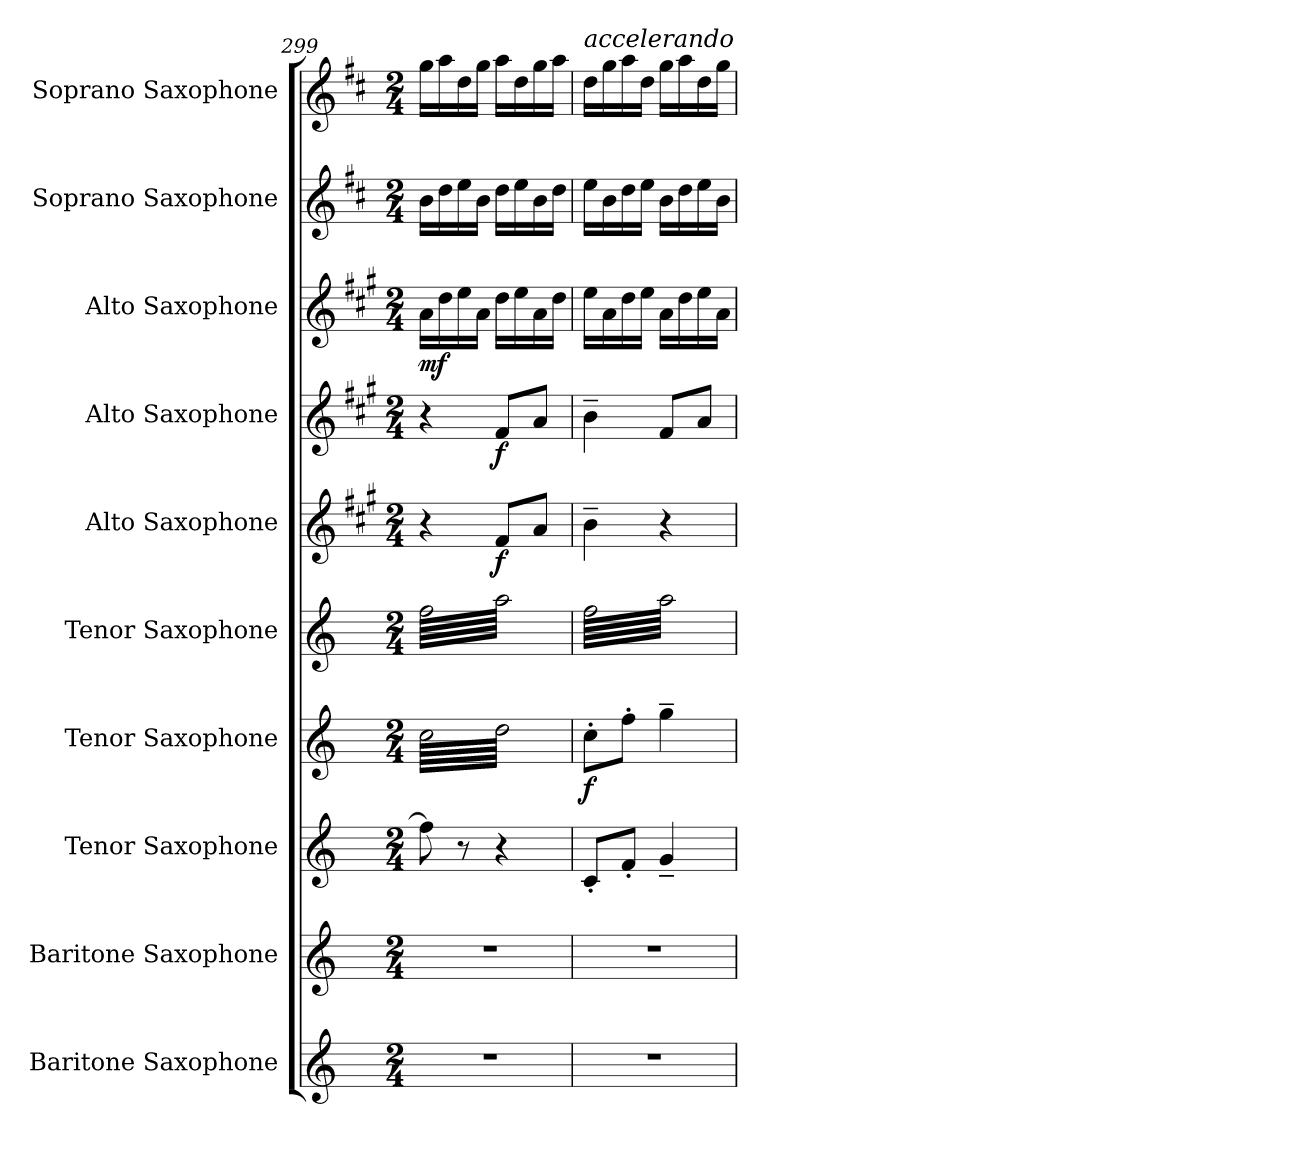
**kern	**kern	**kern	**kern	**dynam	**kern	**kern	**dynam	**kern	**dynam	**kern	**dynam	**kern	**kern
*part10	*part9	*part8	*part7	*part7	*part6	*part5	*part5	*part4	*part4	*part3	*part3	*part2	*part1
*staff10	*staff9	*staff8	*staff7	*staff7	*staff6	*staff5	*staff5	*staff4	*staff4	*staff3	*staff3	*staff2	*staff1
*I"Baritone Saxophone	*I"Baritone Saxophone	*I"Tenor Saxophone	*I"Tenor Saxophone	*	*I"Tenor Saxophone	*I"Alto Saxophone	*	*I"Alto Saxophone	*	*I"Alto Saxophone	*	*I"Soprano Saxophone	*I"Soprano Saxophone
*I'Bar. Sax.	*I'Bar. Sax.	*I'T. Sax.	*I'T. Sax.	*	*I'T. Sax.	*I'A. Sax.	*	*I'A. Sax.	*	*I'A. Sax.	*	*I'S. Sax.	*I'S. Sax.
*clefG2	*clefG2	*clefG2	*clefG2	*	*clefG2	*clefG2	*	*clefG2	*	*clefG2	*	*clefG2	*clefG2
*ITrd12c21	*ITrd12c21	*ITrd8c14	*ITrd8c14	*	*ITrd8c14	*ITrd5c9	*	*ITrd5c9	*	*ITrd5c9	*	*ITrd1c2	*ITrd1c2
*k[]	*k[]	*k[]	*k[]	*	*k[]	*k[]	*	*k[]	*	*k[]	*	*k[]	*k[]
*M2/4	*M2/4	*M2/4	*M2/4	*	*M2/4	*M2/4	*	*M2/4	*	*M2/4	*	*M2/4	*M2/4
=299	=299	=299	=299	=299	=299	=299	=299	=299	=299	=299	=299	=299	=299
!	!	!	!	!	!	!	!	!	!	!	!LO:DY:b	!	!
*	*	*	*tremolo	*	*	*	*	*	*	*	*	*	*
*	*	*	*	*	*tremolo	*	*	*	*	*	*	*	*
2r	2r	8f\]	64c\LLLL	.	64f\LLLL	4r	.	4r	.	16c\LL	mf	16a\LL	16ff\LL
.	.	.	64d\	.	64a\	.	.	.	.	.	.	.	.
.	.	.	64c\	.	64f\	.	.	.	.	.	.	.	.
.	.	.	64d\	.	64a\	.	.	.	.	.	.	.	.
.	.	.	64c\	.	64f\	.	.	.	.	16f\	.	16cc\	16gg\
.	.	.	64d\	.	64a\	.	.	.	.	.	.	.	.
.	.	.	64c\	.	64f\	.	.	.	.	.	.	.	.
.	.	.	64d\	.	64a\	.	.	.	.	.	.	.	.
.	.	8r	64c\	.	64f\	.	.	.	.	16g\	.	16dd\	16cc\
.	.	.	64d\	.	64a\	.	.	.	.	.	.	.	.
.	.	.	64c\	.	64f\	.	.	.	.	.	.	.	.
.	.	.	64d\	.	64a\	.	.	.	.	.	.	.	.
.	.	.	64c\	.	64f\	.	.	.	.	16c\JJ	.	16a\JJ	16ff\JJ
.	.	.	64d\	.	64a\	.	.	.	.	.	.	.	.
.	.	.	64c\	.	64f\	.	.	.	.	.	.	.	.
.	.	.	64d\	.	64a\	.	.	.	.	.	.	.	.
!	!	!	!	!	!	!	!LO:DY:b	!	!LO:DY:b	!	!	!	!
.	.	4r	64c\	.	64f\	8A/L	f	8A/L	f	16f\LL	.	16cc\LL	16gg\LL
.	.	.	64d\	.	64a\	.	.	.	.	.	.	.	.
.	.	.	64c\	.	64f\	.	.	.	.	.	.	.	.
.	.	.	64d\	.	64a\	.	.	.	.	.	.	.	.
.	.	.	64c\	.	64f\	.	.	.	.	16g\	.	16dd\	16cc\
.	.	.	64d\	.	64a\	.	.	.	.	.	.	.	.
.	.	.	64c\	.	64f\	.	.	.	.	.	.	.	.
.	.	.	64d\	.	64a\	.	.	.	.	.	.	.	.
.	.	.	64c\	.	64f\	8c/J	.	8c/J	.	16c\	.	16a\	16ff\
.	.	.	64d\	.	64a\	.	.	.	.	.	.	.	.
.	.	.	64c\	.	64f\	.	.	.	.	.	.	.	.
.	.	.	64d\	.	64a\	.	.	.	.	.	.	.	.
.	.	.	64c\	.	64f\	.	.	.	.	16f\JJ	.	16cc\JJ	16gg\JJ
.	.	.	64d\	.	64a\	.	.	.	.	.	.	.	.
.	.	.	64c\	.	64f\	.	.	.	.	.	.	.	.
.	.	.	64d\JJJJ	.	64a\JJJJ	.	.	.	.	.	.	.	.
*	*	*	*Xtremolo	*	*	*	*	*	*	*	*	*	*
=300	=300	=300	=300	=300	=300	=300	=300	=300	=300	=300	=300	=300	=300
*	*	*	*	*	*	*	*	*	*	*	*	*	*MM125
!	!	!	!	!	!	!	!	!	!	!	!	!	!LO:TX:a:i:t=accelerando
!	!	!	!	!LO:DY:b	!	!	!	!	!	!	!	!	!
2r	2r	8C'/L	8c'\L	f	64f\LLLL	4d~\	.	4d~\	.	16g\LL	.	16dd\LL	16cc\LL
.	.	.	.	.	64a\	.	.	.	.	.	.	.	.
.	.	.	.	.	64f\	.	.	.	.	.	.	.	.
.	.	.	.	.	64a\	.	.	.	.	.	.	.	.
.	.	.	.	.	64f\	.	.	.	.	16c\	.	16a\	16ff\
.	.	.	.	.	64a\	.	.	.	.	.	.	.	.
.	.	.	.	.	64f\	.	.	.	.	.	.	.	.
.	.	.	.	.	64a\	.	.	.	.	.	.	.	.
.	.	8F'/J	8f'\J	.	64f\	.	.	.	.	16f\	.	16cc\	16gg\
.	.	.	.	.	64a\	.	.	.	.	.	.	.	.
.	.	.	.	.	64f\	.	.	.	.	.	.	.	.
.	.	.	.	.	64a\	.	.	.	.	.	.	.	.
.	.	.	.	.	64f\	.	.	.	.	16g\JJ	.	16dd\JJ	16cc\JJ
.	.	.	.	.	64a\	.	.	.	.	.	.	.	.
.	.	.	.	.	64f\	.	.	.	.	.	.	.	.
.	.	.	.	.	64a\	.	.	.	.	.	.	.	.
.	.	4G~/	4g~\	.	64f\	4r	.	8A/L	.	16c\LL	.	16a\LL	16ff\LL
.	.	.	.	.	64a\	.	.	.	.	.	.	.	.
.	.	.	.	.	64f\	.	.	.	.	.	.	.	.
.	.	.	.	.	64a\	.	.	.	.	.	.	.	.
.	.	.	.	.	64f\	.	.	.	.	16f\	.	16cc\	16gg\
.	.	.	.	.	64a\	.	.	.	.	.	.	.	.
.	.	.	.	.	64f\	.	.	.	.	.	.	.	.
.	.	.	.	.	64a\	.	.	.	.	.	.	.	.
.	.	.	.	.	64f\	.	.	8c/J	.	16g\	.	16dd\	16cc\
.	.	.	.	.	64a\	.	.	.	.	.	.	.	.
.	.	.	.	.	64f\	.	.	.	.	.	.	.	.
.	.	.	.	.	64a\	.	.	.	.	.	.	.	.
.	.	.	.	.	64f\	.	.	.	.	16c\JJ	.	16a\JJ	16ff\JJ
.	.	.	.	.	64a\	.	.	.	.	.	.	.	.
.	.	.	.	.	64f\	.	.	.	.	.	.	.	.
.	.	.	.	.	64a\JJJJ	.	.	.	.	.	.	.	.
*	*	*	*	*	*Xtremolo	*	*	*	*	*	*	*	*
.	.	.	.	.	.	.	.	.	.	.	.	.	.
.	.	.	.	.	.	.	.	.	.	.	.	.	.
.	.	.	.	.	.	.	.	.	.	.	.	.	.
.	.	.	.	.	.	.	.	.	.	.	.	.	.
.	.	.	.	.	.	.	.	.	.	.	.	.	.
.	.	.	.	.	.	.	.	.	.	.	.	.	.
.	.	.	.	.	.	.	.	.	.	.	.	.	.
.	.	.	.	.	.	.	.	.	.	.	.	.	.
.	.	.	.	.	.	.	.	.	.	.	.	.	.
.	.	.	.	.	.	.	.	.	.	.	.	.	.
.	.	.	.	.	.	.	.	.	.	.	.	.	.
.	.	.	.	.	.	.	.	.	.	.	.	.	.
.	.	.	.	.	.	.	.	.	.	.	.	.	.
.	.	.	.	.	.	.	.	.	.	.	.	.	.
.	.	.	.	.	.	.	.	.	.	.	.	.	.
.	.	.	.	.	.	.	.	.	.	.	.	.	.
=	=	=	=	=	=	=	=	=	=	=	=	=	=
*-	*-	*-	*-	*-	*-	*-	*-	*-	*-	*-	*-	*-	*-
